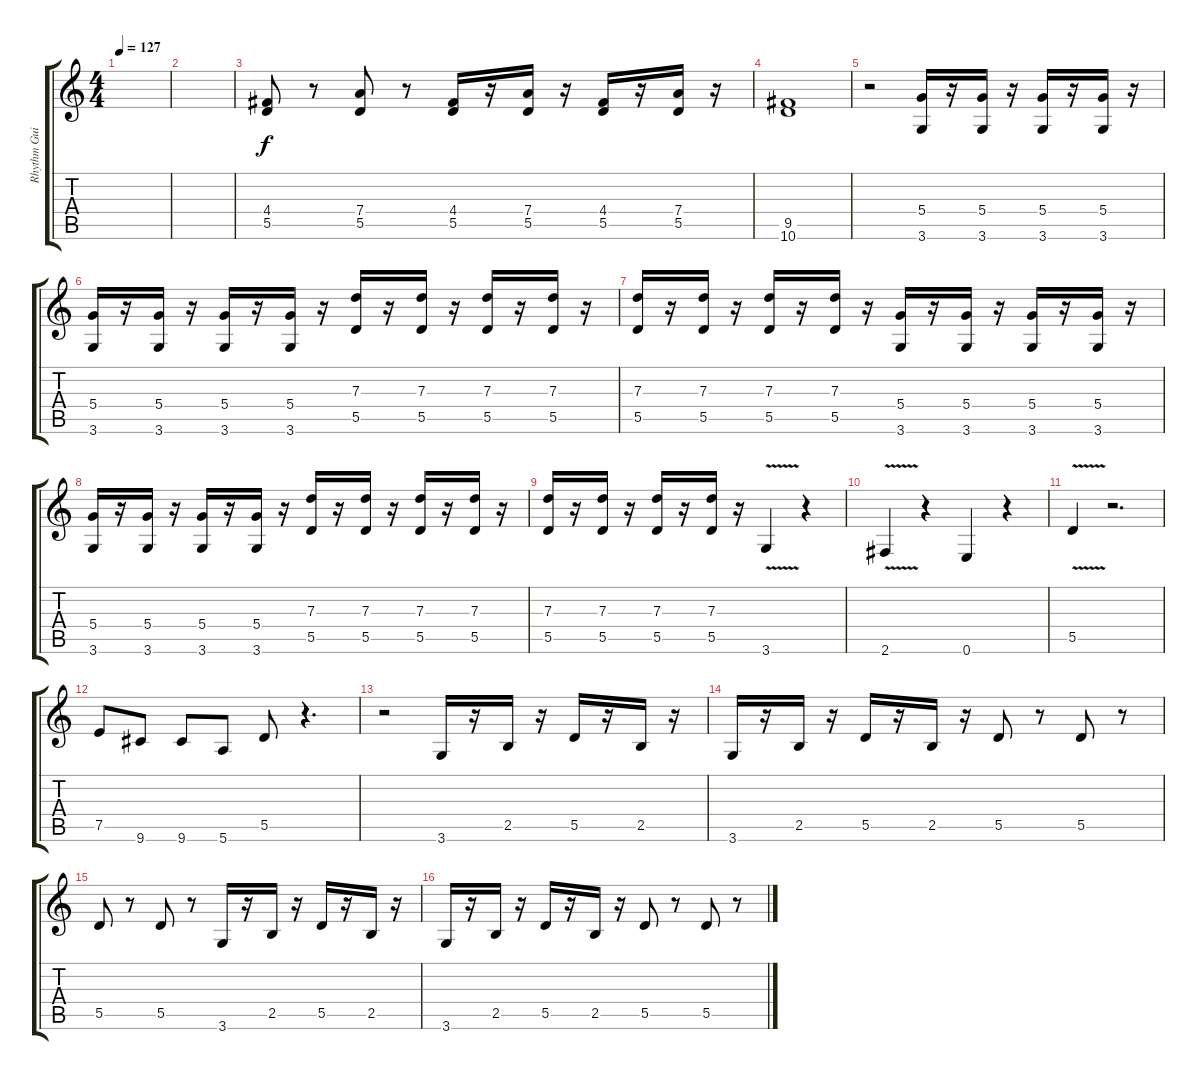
\track ("Rhythm Guitar 2" "Rhythm Gui") {instrument electricguitarclean}
\staff {score tabs}
\tuning (E4 B3 G3 D3 A2 E2) {hide}
\ts (4 4)
\tempo 127
\clef g2
\ks c
|
|
(4.4 5.5).8 r.8 (7.4 5.5).8 r.8 (4.4 5.5).16 r.16 (7.4 5.5).16 r.16 (4.4 5.5).16 r.16 (7.4 5.5).16 r.16 |
(9.5 10.6).1 |
r.2{volume 10} (5.4 3.6).16 r.16 (5.4 3.6).16 r.16 (5.4 3.6).16 r.16 (5.4 3.6).16 r.16 |
(5.4 3.6).16 r.16 (5.4 3.6).16 r.16 (5.4 3.6).16 r.16 (5.4 3.6).16 r.16 (7.3 5.5).16 r.16 (7.3 5.5).16 r.16 (7.3 5.5).16 r.16 (7.3 5.5).16 r.16 |
(7.3 5.5).16 r.16 (7.3 5.5).16 r.16 (7.3 5.5).16 r.16 (7.3 5.5).16 r.16 (5.4 3.6).16 r.16 (5.4 3.6).16 r.16 (5.4 3.6).16 r.16 (5.4 3.6).16 r.16 |
(5.4 3.6).16 r.16 (5.4 3.6).16 r.16 (5.4 3.6).16 r.16 (5.4 3.6).16 r.16 (7.3 5.5).16 r.16 (7.3 5.5).16 r.16 (7.3 5.5).16 r.16 (7.3 5.5).16 r.16 |
(7.3 5.5).16 r.16 (7.3 5.5).16 r.16 (7.3 5.5).16 r.16 (7.3 5.5).16 r.16 3.6{v}.4{volume 13} r.4 |
2.6{v}.4 r.4 0.6.4 r.4 |
5.5{v}.4 r.2{d} |
7.5.8 9.6.8 9.6.8 5.6.8 5.5.8 r.4{d} |
r.2 3.6.16 r.16 2.5.16 r.16 5.5.16 r.16 2.5.16 r.16 |
3.6.16 r.16 2.5.16 r.16 5.5.16 r.16 2.5.16 r.16 5.5.8 r.8 5.5.8 r.8 |
5.5.8 r.8 5.5.8 r.8 3.6.16 r.16 2.5.16 r.16 5.5.16 r.16 2.5.16 r.16 |
3.6.16 r.16 2.5.16 r.16 5.5.16 r.16 2.5.16 r.16 5.5.8 r.8 5.5.8 r.8
